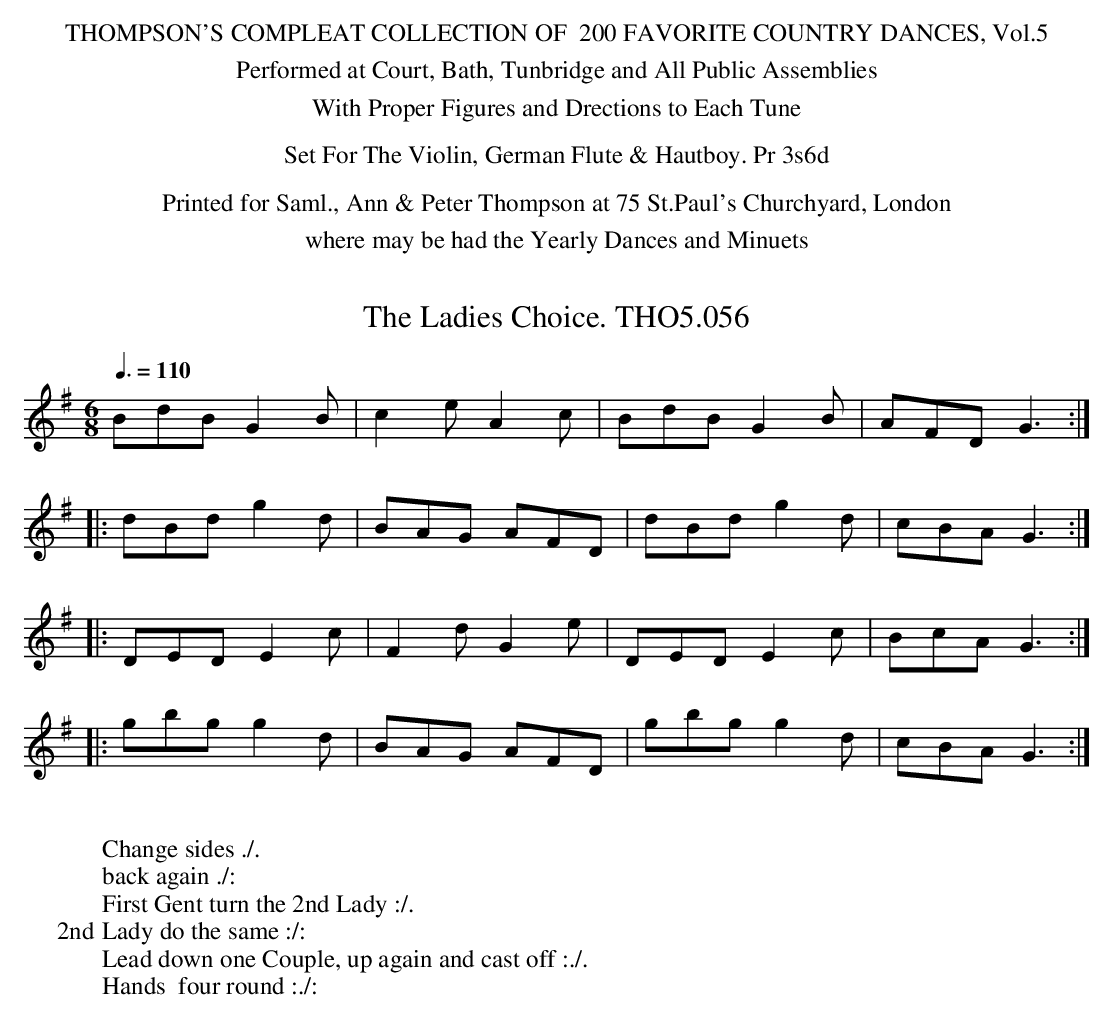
X:1
T:Ladies Choice. THO5.056, The
M:6/8
L:1/8
Q:3/8=110
K:G
BdB G2B|c2e A2c|BdB G2B|AFD G3:|
|:dBd g2d|BAG AFD|dBd g2d|cBA G3:|
|:DED E2c|F2d G2e|DED E2c|BcA G3:|
|:gbg g2d|BAG AFD|gbg g2d|cBA G3:|
W:
W:Change sides ./.
W:back again ./:
W:First Gent turn the 2nd Lady :/.
W:2nd Lady do the same :/:
W:Lead down one Couple, up again and cast off :./.
W:Hands  four round :./:
